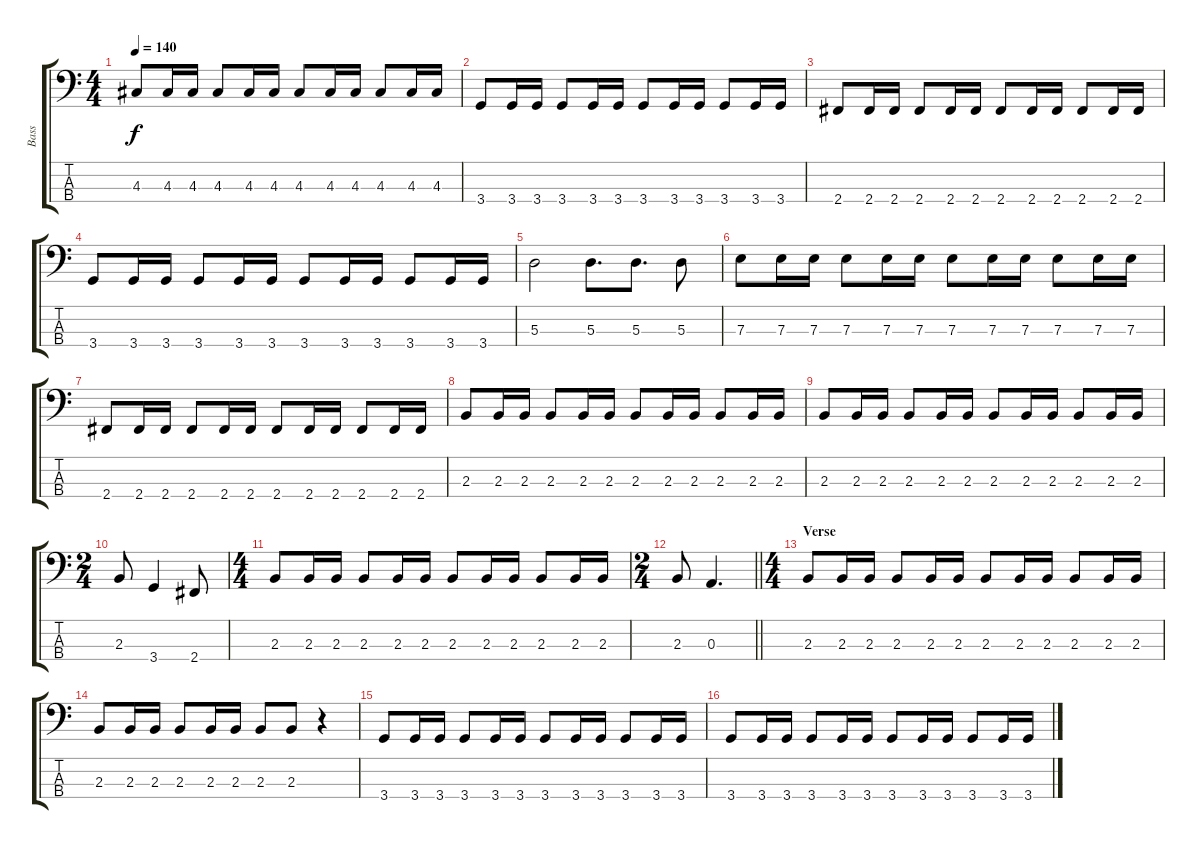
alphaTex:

\track ("Bass" "Bass") {instrument electricbassfinger}
\staff {score tabs}
\tuning (G2 D2 A1 E1) {hide}
\ts (4 4)
\tempo 140
\clef f4
\ks c
4.3.8{dy f} 4.3.16 4.3.16 4.3.8 4.3.16 4.3.16 4.3.8 4.3.16 4.3.16 4.3.8 4.3.16 4.3.16 |
3.4.8 3.4.16 3.4.16 3.4.8 3.4.16 3.4.16 3.4.8 3.4.16 3.4.16 3.4.8 3.4.16 3.4.16 |
2.4.8 2.4.16 2.4.16 2.4.8 2.4.16 2.4.16 2.4.8 2.4.16 2.4.16 2.4.8 2.4.16 2.4.16 |
3.4.8 3.4.16 3.4.16 3.4.8 3.4.16 3.4.16 3.4.8 3.4.16 3.4.16 3.4.8 3.4.16 3.4.16 |
5.3.2 5.3.8{d} 5.3.8{d} 5.3.8 |
7.3.8 7.3.16 7.3.16 7.3.8 7.3.16 7.3.16 7.3.8 7.3.16 7.3.16 7.3.8 7.3.16 7.3.16 |
2.4.8 2.4.16 2.4.16 2.4.8 2.4.16 2.4.16 2.4.8 2.4.16 2.4.16 2.4.8 2.4.16 2.4.16 |
2.3.8 2.3.16 2.3.16 2.3.8 2.3.16 2.3.16 2.3.8 2.3.16 2.3.16 2.3.8 2.3.16 2.3.16 |
2.3.8 2.3.16 2.3.16 2.3.8 2.3.16 2.3.16 2.3.8 2.3.16 2.3.16 2.3.8 2.3.16 2.3.16 |
\ts (2 4)
2.3.8 3.4.4 2.4.8 |
\ts (4 4)
2.3.8 2.3.16 2.3.16 2.3.8 2.3.16 2.3.16 2.3.8 2.3.16 2.3.16 2.3.8 2.3.16 2.3.16 |
\ts (2 4)
\barLineRight lightlight
2.3.8 0.3.4{d} |
\ts (4 4)
\section ("" "Verse")
2.3.8 2.3.16 2.3.16 2.3.8 2.3.16 2.3.16 2.3.8 2.3.16 2.3.16 2.3.8 2.3.16 2.3.16 |
2.3.8 2.3.16 2.3.16 2.3.8 2.3.16 2.3.16 2.3.8 2.3.8 r.4 |
3.4.8 3.4.16 3.4.16 3.4.8 3.4.16 3.4.16 3.4.8 3.4.16 3.4.16 3.4.8 3.4.16 3.4.16 |
3.4.8 3.4.16 3.4.16 3.4.8 3.4.16 3.4.16 3.4.8 3.4.16 3.4.16 3.4.8 3.4.16 3.4.16
